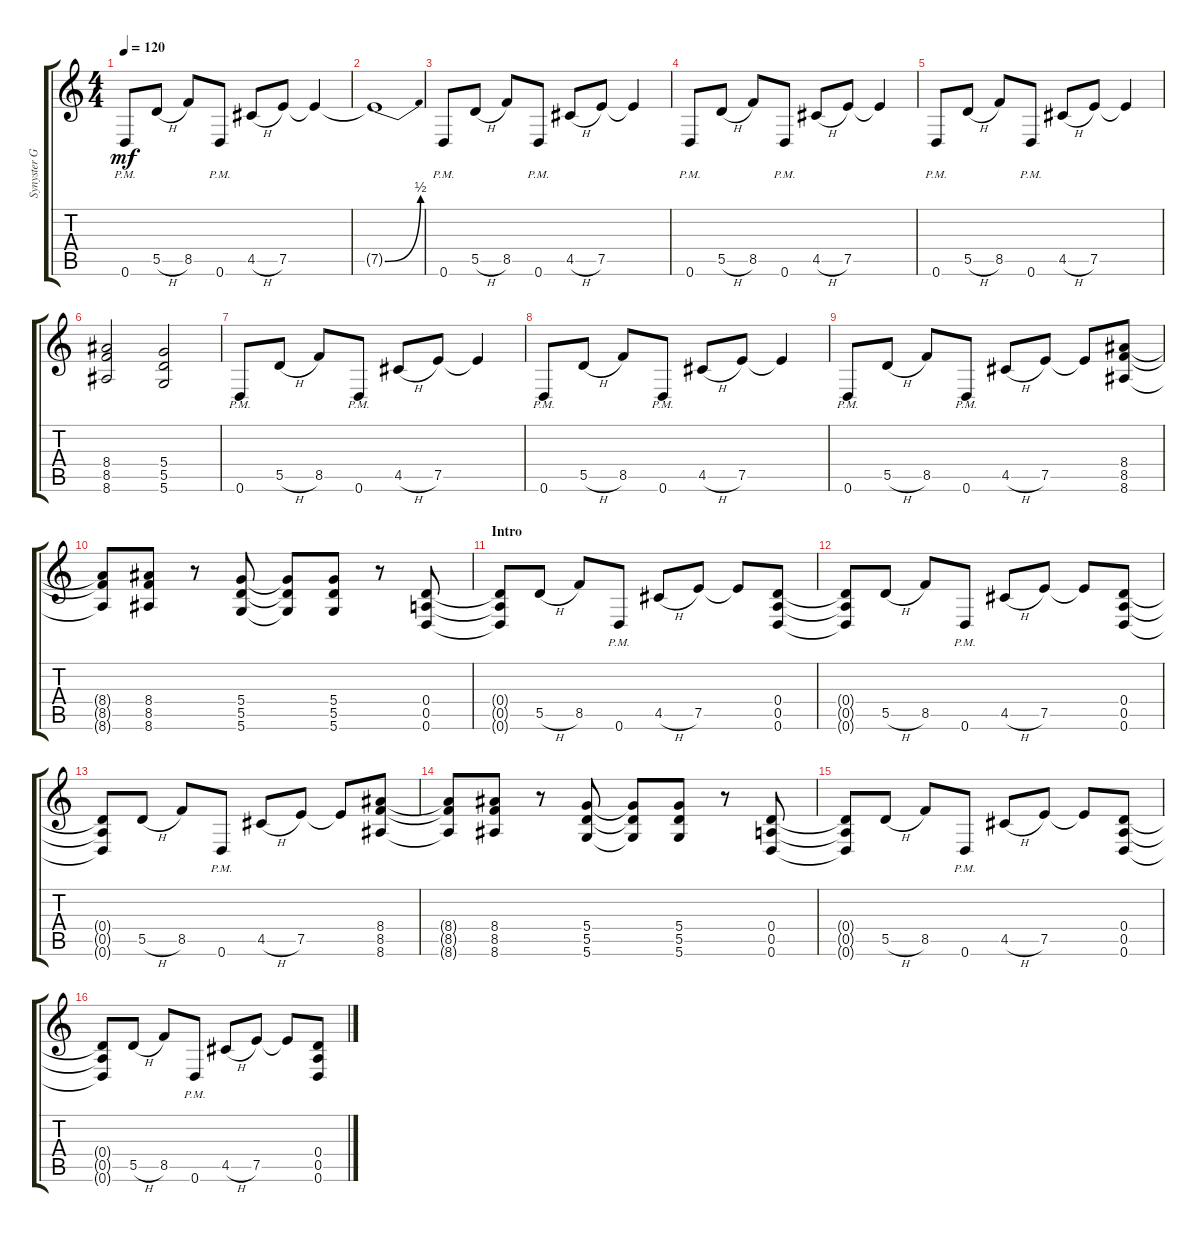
\track ("Synyster Gates" "Synyster G") {instrument distortionguitar}
\staff {score tabs}
\tuning (E4 B3 G3 D3 A2 D2) {hide}
\ts (4 4)
\tempo 120
\clef g2
\ks c
0.6{pm}.8{dy mf} 5.5{h}.8 8.5.8 0.6{pm}.8 4.5{h}.8 7.5.8 7.5{t}.4 |
7.5{be (bend 0 0 60 2) t}.1 |
0.6{pm}.8 5.5{h}.8 8.5.8 0.6{pm}.8 4.5{h}.8 7.5.8 7.5{t}.4 |
0.6{pm}.8 5.5{h}.8 8.5.8 0.6{pm}.8 4.5{h}.8 7.5.8 7.5{t}.4 |
0.6{pm}.8 5.5{h}.8 8.5.8 0.6{pm}.8 4.5{h}.8 7.5.8 7.5{t}.4 |
(8.4 8.5 8.6).2 (5.4 5.5 5.6).2 |
0.6{pm}.8 5.5{h}.8 8.5.8 0.6{pm}.8 4.5{h}.8 7.5.8 7.5{t}.4 |
0.6{pm}.8 5.5{h}.8 8.5.8 0.6{pm}.8 4.5{h}.8 7.5.8 7.5{t}.4 |
0.6{pm}.8 5.5{h}.8 8.5.8 0.6{pm}.8 4.5{h}.8 7.5.8 7.5{t}.8 (8.4 8.5 8.6).8 |
(8.4{t} 8.5{t} 8.6{t}).8 (8.4 8.5 8.6).8 r.8 (5.4 5.5 5.6).8 (5.4{t} 5.5{t} 5.6{t}).8 (5.4 5.5 5.6).8 r.8 (0.4 0.5 0.6).8 |
\section ("" "Intro")
(0.4{t} 0.5{t} 0.6{t}).8 5.5{h}.8 8.5.8 0.6{pm}.8 4.5{h}.8 7.5.8 7.5{t}.8 (0.4 0.5 0.6).8 |
(0.4{t} 0.5{t} 0.6{t}).8 5.5{h}.8 8.5.8 0.6{pm}.8 4.5{h}.8 7.5.8 7.5{t}.8 (0.4 0.5 0.6).8 |
(0.4{t} 0.5{t} 0.6{t}).8 5.5{h}.8 8.5.8 0.6{pm}.8 4.5{h}.8 7.5.8 7.5{t}.8 (8.4 8.5 8.6).8 |
(8.4{t} 8.5{t} 8.6{t}).8 (8.4 8.5 8.6).8 r.8 (5.4 5.5 5.6).8 (5.4{t} 5.5{t} 5.6{t}).8 (5.4 5.5 5.6).8 r.8 (0.4 0.5 0.6).8 |
(0.4{t} 0.5{t} 0.6{t}).8 5.5{h}.8 8.5.8 0.6{pm}.8 4.5{h}.8 7.5.8 7.5{t}.8 (0.4 0.5 0.6).8 |
(0.4{t} 0.5{t} 0.6{t}).8 5.5{h}.8 8.5.8 0.6{pm}.8 4.5{h}.8 7.5.8 7.5{t}.8 (0.4 0.5 0.6).8
